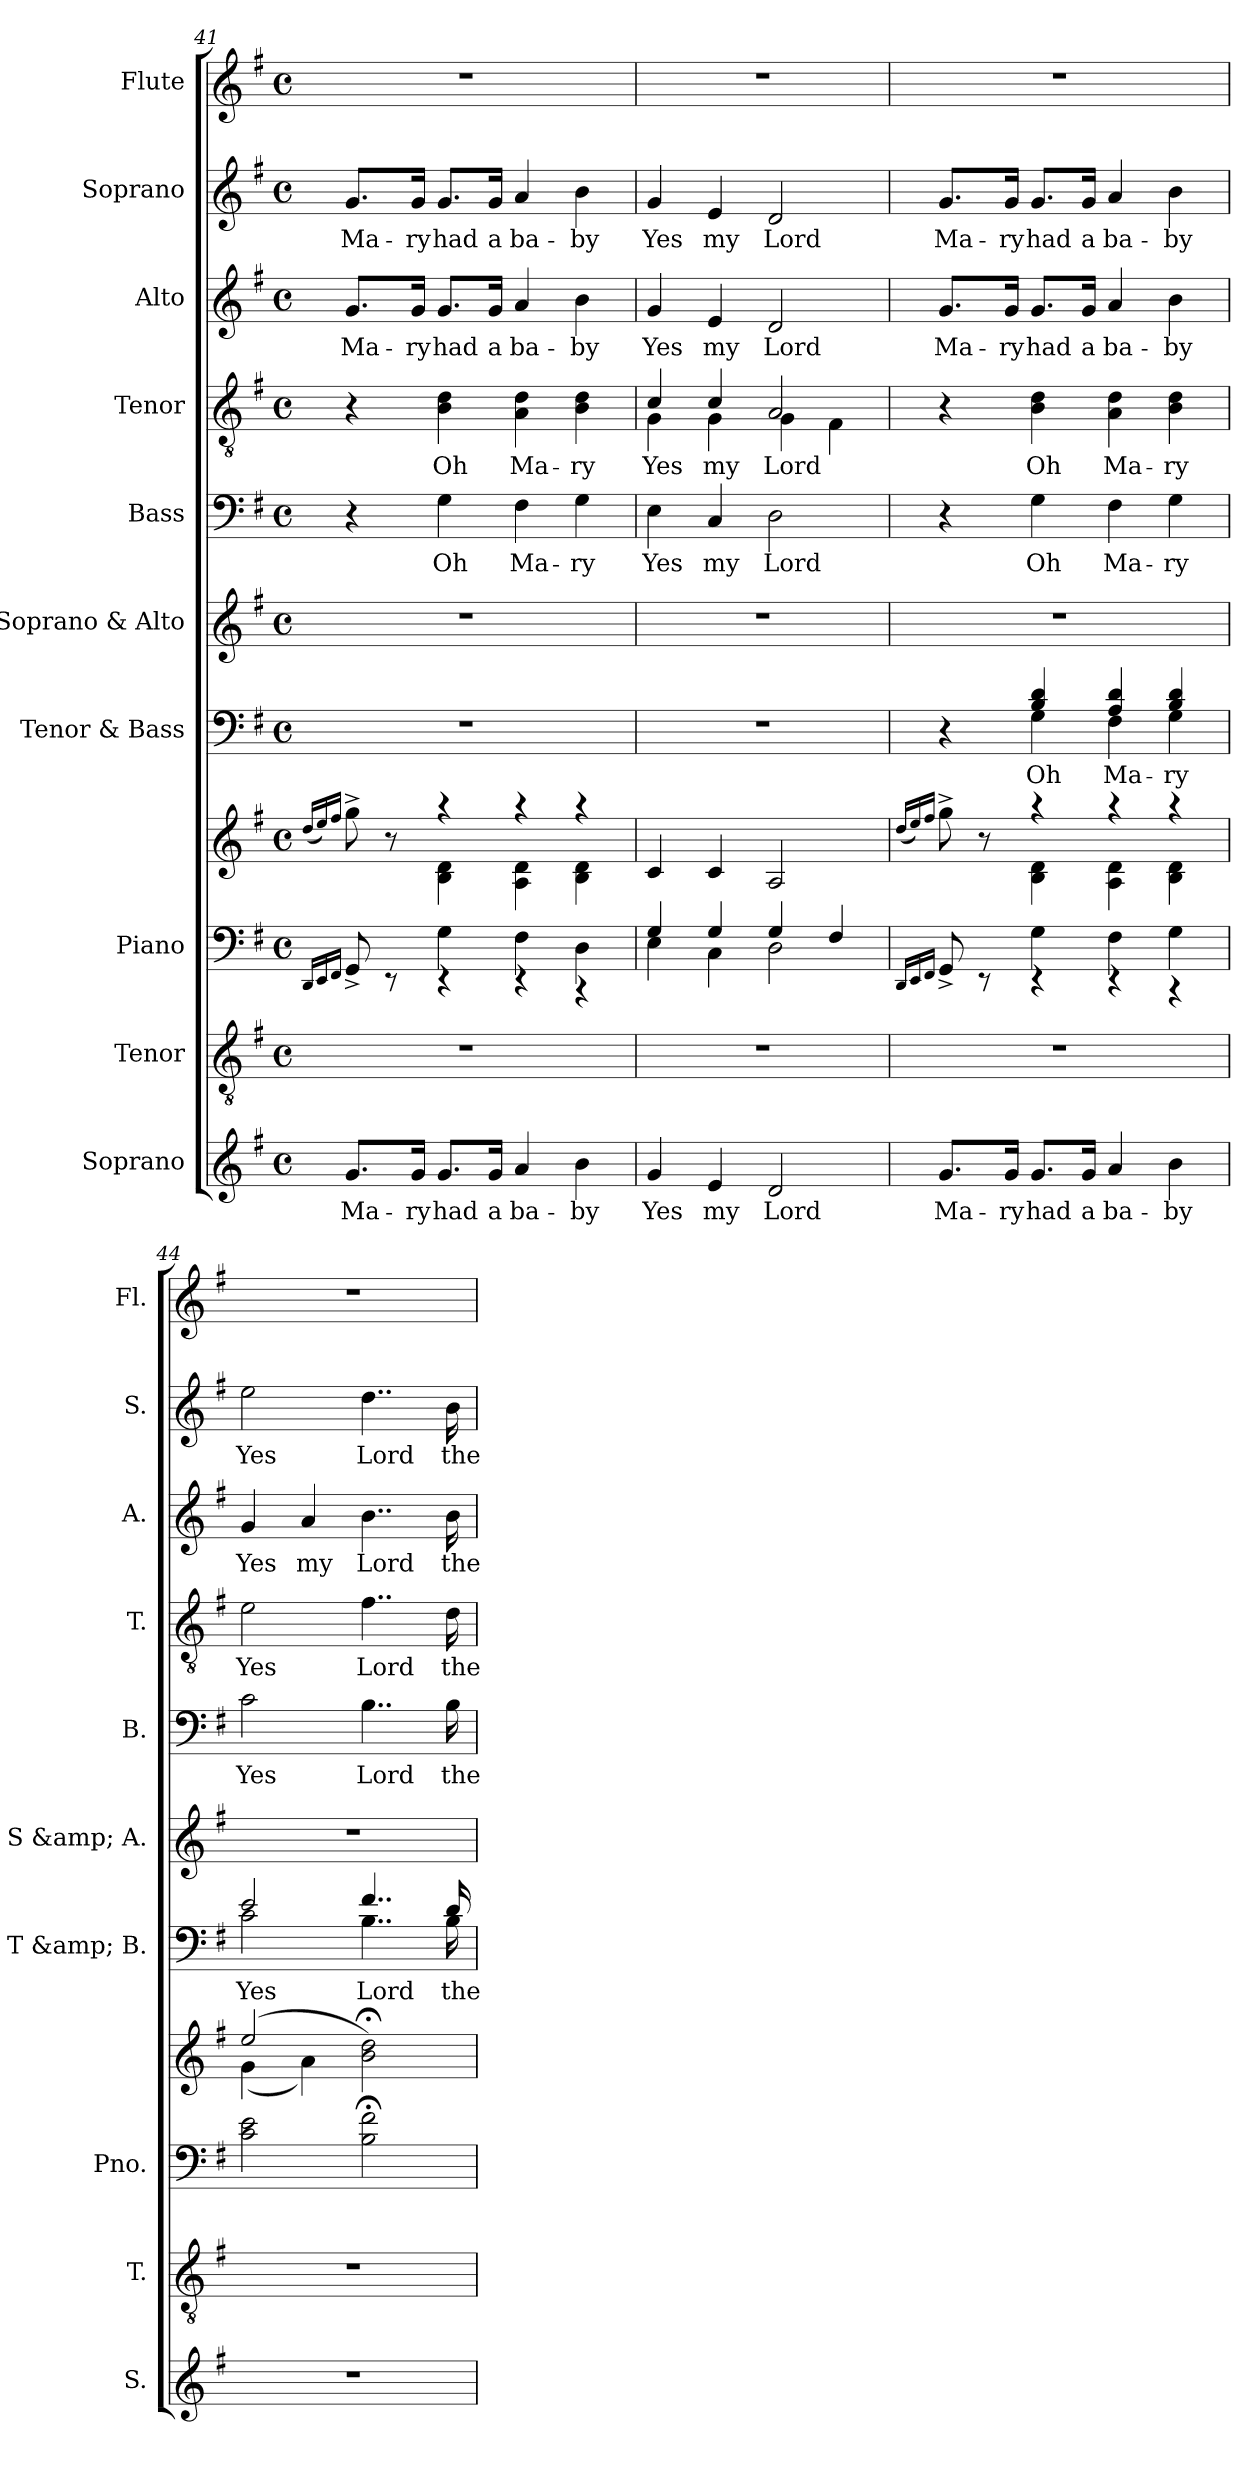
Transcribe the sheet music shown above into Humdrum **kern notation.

**kern	**text	**kern	**kern	**kern	**kern	**text	**kern	**kern	**text	**kern	**text	**kern	**text	**kern	**text	**kern
*part10	*part10	*part9	*part8	*part8	*part7	*part7	*part6	*part5	*part5	*part4	*part4	*part3	*part3	*part2	*part2	*part1
*staff11	*staff11	*staff10	*staff9	*staff8	*staff7	*staff7	*staff6	*staff5	*staff5	*staff4	*staff4	*staff3	*staff3	*staff2	*staff2	*staff1
*I"Soprano	*	*I"Tenor	*I"Piano	*	*I"Tenor &amp; Bass	*	*I"Soprano &amp; Alto	*I"Bass	*	*I"Tenor	*	*I"Alto	*	*I"Soprano	*	*I"Flute
*I'S.	*	*I'T.	*I'Pno.	*	*I'T &amp; B.	*	*I'S &amp; A.	*I'B.	*	*I'T.	*	*I'A.	*	*I'S.	*	*I'Fl.
*clefG2	*	*clefGv2	*clefF4	*clefG2	*clefF4	*	*clefG2	*clefF4	*	*clefGv2	*	*clefG2	*	*clefG2	*	*clefG2
*k[f#]	*	*k[f#]	*k[f#]	*k[f#]	*k[f#]	*	*k[f#]	*k[f#]	*	*k[f#]	*	*k[f#]	*	*k[f#]	*	*k[f#]
*M4/4	*	*M4/4	*M4/4	*M4/4	*M4/4	*	*M4/4	*M4/4	*	*M4/4	*	*M4/4	*	*M4/4	*	*M4/4
*met(c)	*	*met(c)	*met(c)	*met(c)	*met(c)	*	*met(c)	*met(c)	*	*met(c)	*	*met(c)	*	*met(c)	*	*met(c)
=41	=41	=41	=41	=41	=41	=41	=41	=41	=41	=41	=41	=41	=41	=41	=41	=41
.	.	.	16qDD/LL	(<16qdd/LL	.	.	.	.	.	.	.	.	.	.	.	.
.	.	.	16qEE/	16qee/)	.	.	.	.	.	.	.	.	.	.	.	.
.	.	.	16qFF#/JJ	16qff#/JJ	.	.	.	.	.	.	.	.	.	.	.	.
*	*	*	*^	*^	*	*	*	*	*	*	*	*	*	*	*	*
!	!	!	!	!	!	!	!	!	!	!	!	!	!	!	!LO:LY:b	!	!LO:LY:b	!
8.g/L	Ma-	1r	8GG^/	4ryy	8gg^\	4ryy	1r	.	1r	4r	.	4r	.	8.g/L	Ma-	8.g/L	Ma-	1r
.	.	.	8rEE	.	8r	.	.	.	.	.	.	.	.	.	.	.	.	.
!	!	!	!	!	!	!	!	!	!	!	!	!	!	!	!LO:LY:b	!	!LO:LY:b	!
16g/Jk	-ry	.	.	.	.	.	.	.	.	.	.	.	.	16g/Jk	-ry	16g/Jk	-ry	.
!	!	!	!	!	!	!	!	!	!	!	!LO:LY:b	!	!LO:LY:b	!	!LO:LY:b	!	!LO:LY:b	!
8.g/L	had	.	4rEE	4G\	4r	4B\ 4d\	.	.	.	4G\	Oh	4B\ 4d\	Oh	8.g/L	had	8.g/L	had	.
!	!	!	!	!	!	!	!	!	!	!	!	!	!	!	!LO:LY:b	!	!LO:LY:b	!
16g/Jk	a	.	.	.	.	.	.	.	.	.	.	.	.	16g/Jk	a	16g/Jk	a	.
!	!	!	!	!	!	!	!	!	!	!	!LO:LY:b	!	!LO:LY:b	!	!LO:LY:b	!	!LO:LY:b	!
4a/	ba-	.	4rEE	4F#\	4r	4A\ 4d\	.	.	.	4F#\	Ma-	4A\ 4d\	Ma-	4a/	ba-	4a/	ba-	.
!	!	!	!	!	!	!	!	!	!	!	!LO:LY:b	!	!LO:LY:b	!	!LO:LY:b	!	!LO:LY:b	!
4b\	-by	.	4rCC	4D\	4r	4B\ 4d\	.	.	.	4G\	-ry	4B\ 4d\	-ry	4b\	-by	4b\	-by	.
!!LO:PB:g=z
=42	=42	=42	=42	=42	=42	=42	=42	=42	=42	=42	=42	=42	=42	=42	=42	=42	=42	=42
!	!	!	!	!	!	!	!	!	!	!	!LO:LY:b	!	!LO:LY:b	!	!LO:LY:b	!	!LO:LY:b	!
*	*	*	*	*	*v	*v	*	*	*	*	*	*^	*	*	*	*	*	*
4g/	Yes	1r	4G/	4E\	4c/	1r	.	1r	4E\	Yes	4c/	4G\	Yes	4g/	Yes	4g/	Yes	1r
!	!	!	!	!	!	!	!	!	!	!LO:LY:b	!	!	!LO:LY:b	!	!LO:LY:b	!	!LO:LY:b	!
4e/	my	.	4G/	4C\	4c/	.	.	.	4C/	my	4c/	4G\	my	4e/	my	4e/	my	.
!	!	!	!	!	!	!	!	!	!	!LO:LY:b	!	!	!LO:LY:b	!	!LO:LY:b	!	!LO:LY:b	!
2d/	Lord	.	4G/	2D\	2A/	.	.	.	2D\	Lord	2A/	4G\	Lord	2d/	Lord	2d/	Lord	.
.	.	.	4F#/	.	.	.	.	.	.	.	.	4F#\	.	.	.	.	.	.
*	*	*	*	*	*	*	*	*	*	*	*v	*v	*	*	*	*	*	*
=43	=43	=43	=43	=43	=43	=43	=43	=43	=43	=43	=43	=43	=43	=43	=43	=43	=43
.	.	.	16qDD/LL	.	(<16qdd/LL	.	.	.	.	.	.	.	.	.	.	.	.
.	.	.	16qEE/	.	16qee/)	.	.	.	.	.	.	.	.	.	.	.	.
.	.	.	16qFF#/JJ	.	16qff#/JJ	.	.	.	.	.	.	.	.	.	.	.	.
*	*	*	*	*	*^	*^	*	*	*	*	*	*	*	*	*	*	*
!	!	!	!	!	!	!	!	!	!	!	!	!	!	!	!	!LO:LY:b	!	!LO:LY:b	!
8.g/L	Ma-	1r	8GG^/	4ryy	8gg^\	4ryy	4r	4ryy	.	1r	4r	.	4r	.	8.g/L	Ma-	8.g/L	Ma-	1r
.	.	.	8rEE	.	8r	.	.	.	.	.	.	.	.	.	.	.	.	.	.
!	!	!	!	!	!	!	!	!	!	!	!	!	!	!	!	!LO:LY:b	!	!LO:LY:b	!
16g/Jk	-ry	.	.	.	.	.	.	.	.	.	.	.	.	.	16g/Jk	-ry	16g/Jk	-ry	.
!	!	!	!	!	!	!	!	!	!	!	!	!LO:LY:b	!	!LO:LY:b	!	!LO:LY:b	!	!LO:LY:b	!
8.g/L	had	.	4rEE	4G\	4r	4B\ 4d\	4B/ 4d/	4G\	Oh	.	4G\	Oh	4B\ 4d\	Oh	8.g/L	had	8.g/L	had	.
!	!	!	!	!	!	!	!	!	!	!	!	!	!	!	!	!LO:LY:b	!	!LO:LY:b	!
16g/Jk	a	.	.	.	.	.	.	.	.	.	.	.	.	.	16g/Jk	a	16g/Jk	a	.
!	!	!	!	!	!	!	!	!	!	!	!	!LO:LY:b	!	!LO:LY:b	!	!LO:LY:b	!	!LO:LY:b	!
4a/	ba-	.	4rEE	4F#\	4r	4A\ 4d\	4A/ 4d/	4F#\	Ma-	.	4F#\	Ma-	4A\ 4d\	Ma-	4a/	ba-	4a/	ba-	.
!	!	!	!	!	!	!	!	!	!	!	!	!LO:LY:b	!	!LO:LY:b	!	!LO:LY:b	!	!LO:LY:b	!
4b\	-by	.	4rCC	4G\	4r	4B\ 4d\	4B/ 4d/	4G\	-ry	.	4G\	-ry	4B\ 4d\	-ry	4b\	-by	4b\	-by	.
=44	=44	=44	=44	=44	=44	=44	=44	=44	=44	=44	=44	=44	=44	=44	=44	=44	=44	=44	=44
!	!	!	!	!	!	!	!	!	!	!	!	!LO:LY:b	!	!LO:LY:b	!	!LO:LY:b	!	!LO:LY:b	!
*	*	*	*v	*v	*	*	*	*	*	*	*	*	*	*	*	*	*	*	*
1r	.	1r	2c\ 2e\	(>2ee/	(<4g\	2e/	2c\	Yes	1r	2c\	Yes	2e\	Yes	4g/	Yes	2ee\	Yes	1r
!	!	!	!	!	!	!	!	!	!	!	!	!	!	!	!LO:LY:b	!	!	!
.	.	.	.	.	4a\)	.	.	.	.	.	.	.	.	4a/	my	.	.	.
!	!	!	!	!	!	!	!	!	!	!	!LO:LY:b	!	!LO:LY:b	!	!LO:LY:b	!	!LO:LY:b	!
.	.	.	2B\;< 2f#\;<	2b\;< 2dd\;<)	2ryy	4..f#/	4..B\	Lord	.	4..B\	Lord	4..f#\	Lord	4..b\	Lord	4..dd\	Lord	.
!	!	!	!	!	!	!	!	!	!	!	!LO:LY:b	!	!LO:LY:b	!	!LO:LY:b	!	!LO:LY:b	!
.	.	.	.	.	.	16d/	16B\	the	.	16B\	the	16d\	the	16b\	the	16b\	the	.
*	*	*	*	*v	*v	*	*	*	*	*	*	*	*	*	*	*	*	*
*	*	*	*	*	*v	*v	*	*	*	*	*	*	*	*	*	*	*
=	=	=	=	=	=	=	=	=	=	=	=	=	=	=	=	=
*-	*-	*-	*-	*-	*-	*-	*-	*-	*-	*-	*-	*-	*-	*-	*-	*-
